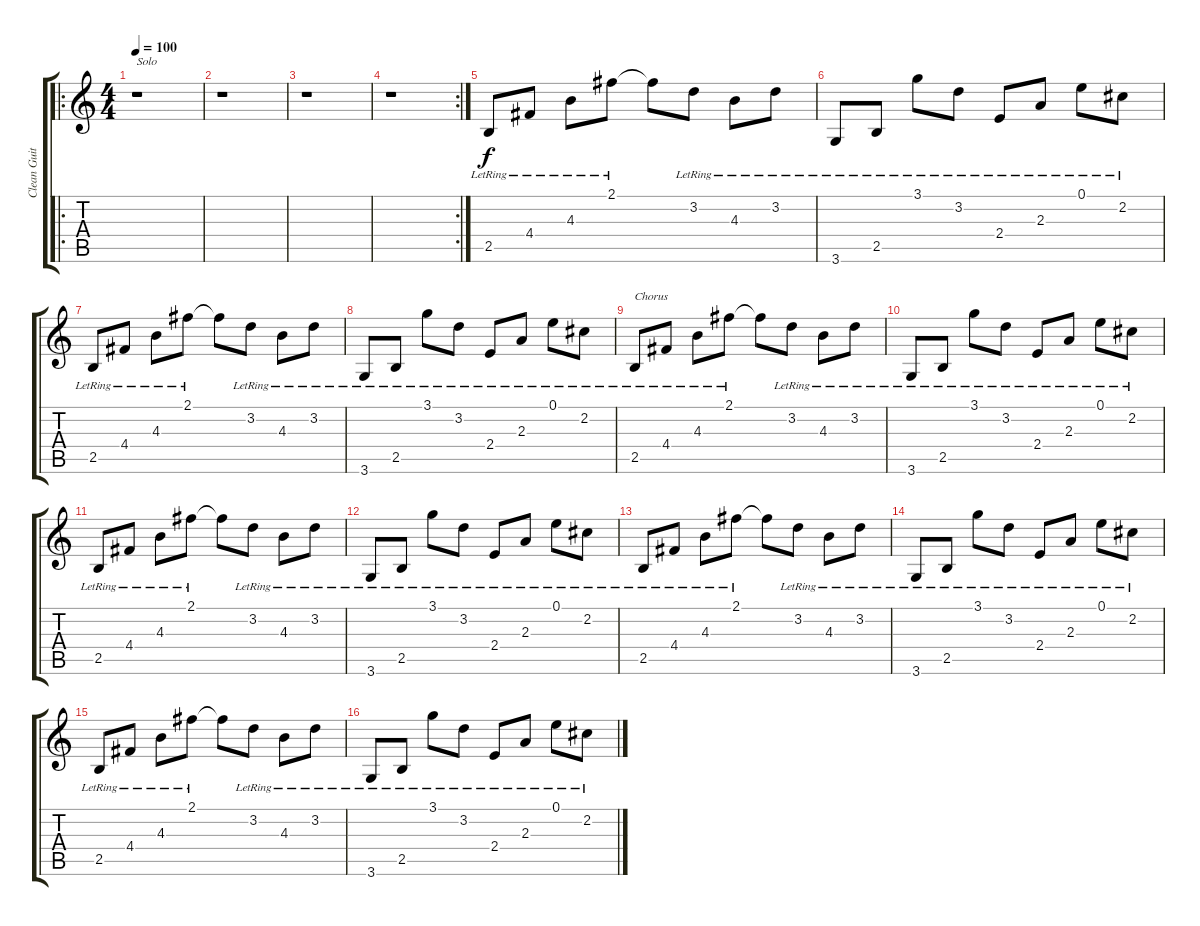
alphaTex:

\track ("Clean Guitar I" "Clean Guit") {instrument electricguitarclean}
\staff {score tabs}
\tuning (E4 B3 G3 D3 A2 E2) {hide}
\ro
\ts (4 4)
\tempo 100
\clef g2
\ks c
r.1{txt "Solo" dy f} |
r.1 |
r.1 |
\rc 2
r.1 |
2.5{lr}.8 4.4{lr}.8 4.3{lr}.8 2.1{lr}.8 2.1{t}.8 3.2{lr}.8 4.3{lr}.8 3.2{lr}.8 |
3.6{lr}.8 2.5{lr}.8 3.1{lr}.8 3.2{lr}.8 2.4{lr}.8 2.3{lr}.8 0.1{lr}.8 2.2{lr}.8 |
2.5{lr}.8 4.4{lr}.8 4.3{lr}.8 2.1{lr}.8 2.1{t}.8 3.2{lr}.8 4.3{lr}.8 3.2{lr}.8 |
3.6{lr}.8 2.5{lr}.8 3.1{lr}.8 3.2{lr}.8 2.4{lr}.8 2.3{lr}.8 0.1{lr}.8 2.2{lr}.8 |
2.5{lr}.8{txt "Chorus"} 4.4{lr}.8 4.3{lr}.8 2.1{lr}.8 2.1{t}.8 3.2{lr}.8 4.3{lr}.8 3.2{lr}.8 |
3.6{lr}.8 2.5{lr}.8 3.1{lr}.8 3.2{lr}.8 2.4{lr}.8 2.3{lr}.8 0.1{lr}.8 2.2{lr}.8 |
2.5{lr}.8 4.4{lr}.8 4.3{lr}.8 2.1{lr}.8 2.1{t}.8 3.2{lr}.8 4.3{lr}.8 3.2{lr}.8 |
3.6{lr}.8 2.5{lr}.8 3.1{lr}.8 3.2{lr}.8 2.4{lr}.8 2.3{lr}.8 0.1{lr}.8 2.2{lr}.8 |
2.5{lr}.8 4.4{lr}.8 4.3{lr}.8 2.1{lr}.8 2.1{t}.8 3.2{lr}.8 4.3{lr}.8 3.2{lr}.8 |
3.6{lr}.8 2.5{lr}.8 3.1{lr}.8 3.2{lr}.8 2.4{lr}.8 2.3{lr}.8 0.1{lr}.8 2.2{lr}.8 |
2.5{lr}.8 4.4{lr}.8 4.3{lr}.8 2.1{lr}.8 2.1{t}.8 3.2{lr}.8 4.3{lr}.8 3.2{lr}.8 |
3.6{lr}.8 2.5{lr}.8 3.1{lr}.8 3.2{lr}.8 2.4{lr}.8 2.3{lr}.8 0.1{lr}.8 2.2{lr}.8
